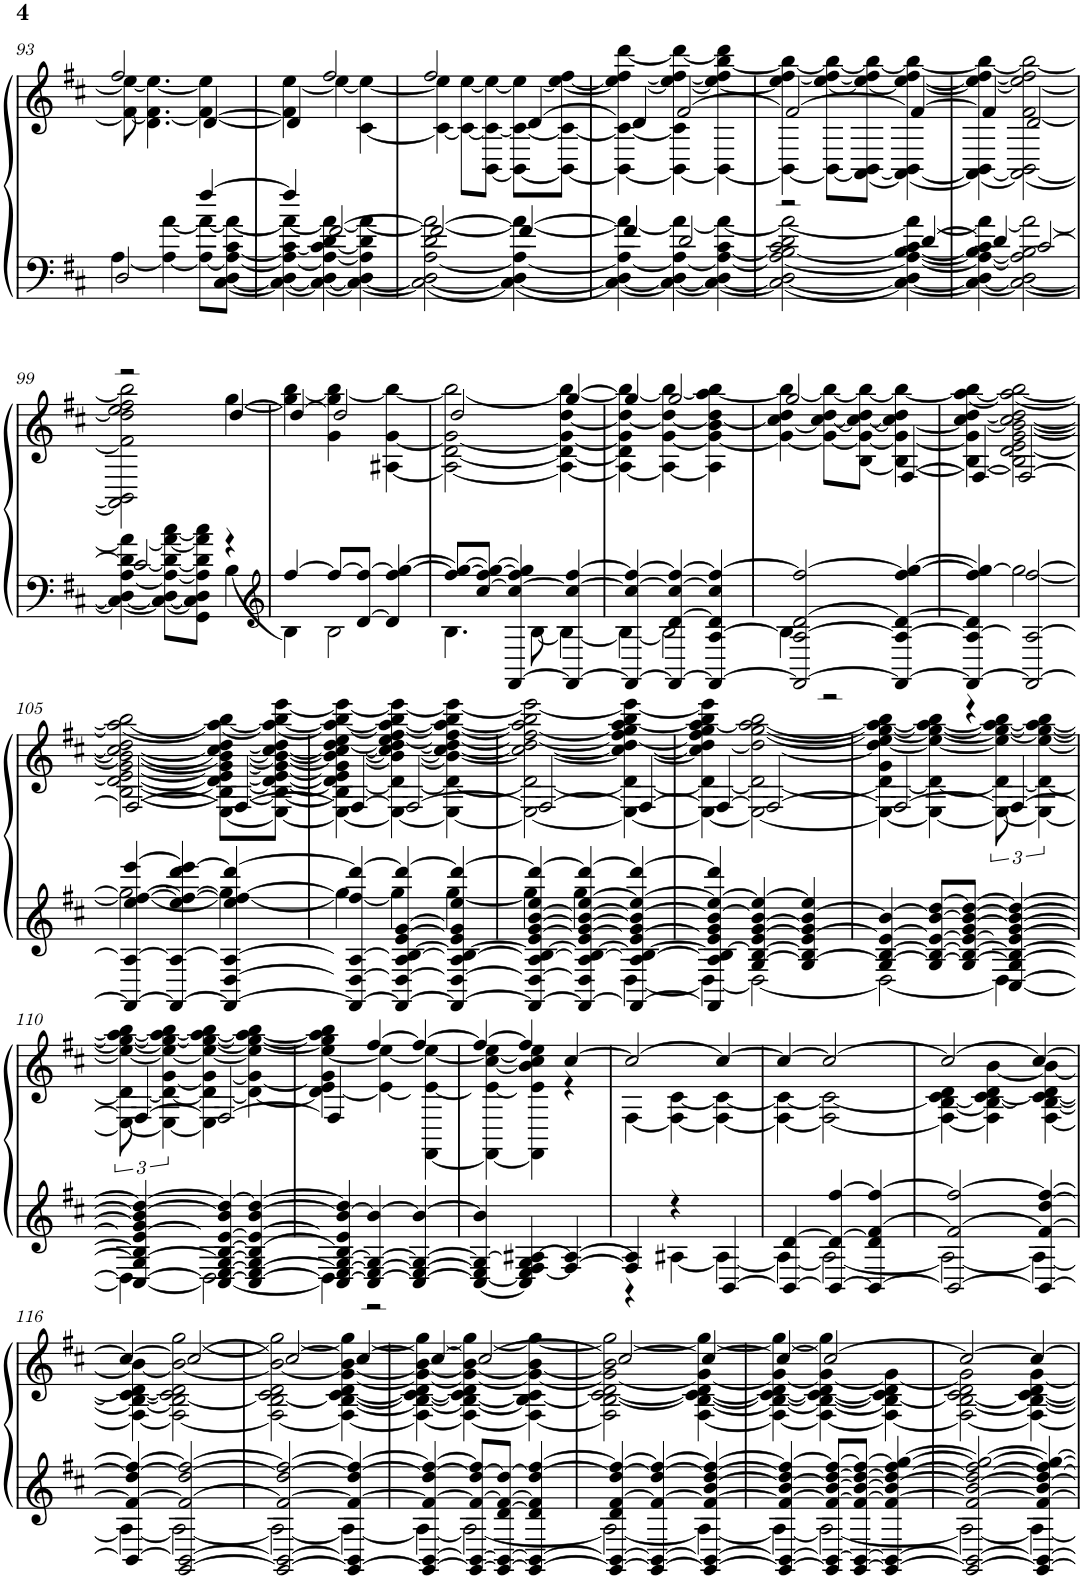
**kern	**kern
*part1	*part1
*staff2	*staff1
*I"Piano	*
*I'Pia.	*
!!LO:PB:g=z
*clefF4	*clefG2
*k[f#c#]	*k[f#c#]
*M3/4	*M3/4
=93	=93
*^	*^
2D/	[4A\	2ff#/	8f#\_ 8ee\_
.	.	.	4.d\ 4.f#\_ 4.ee\_
.	4A\_ [4a\	.	.
[4ff#/	8A\_ 8a\_L	[4d/	4f#\_ 4ee\]
.	[8C#\ [8D\ 8A\_ [8c#\ 8a\_J	.	.
=94	=94	=94	=94
4ff#/]	4C#\_ 4D\_ 4A\_ 4c#\_ 4a\_	4d/]	4f#\] [4ee\
[2f#/	4C#\_ 4D\_ 4A\_ 4c#\] [4d\ 4a\_	2ff#/	4ee\_
.	4C#\_ 4D\_ 4A\] 4d\] 4a\_	.	[4c#\ 4ee\_
=95	=95	=95	=95
2f#/_	2C#\_ 2D\_ [2A\ 2d\ 2a\_	2ff#/	4c#\_ 4ee\]
.	.	.	8c#\_ [8ee\L
.	.	.	[8BB\ 8c#\_ 8ee\_J
4f#/_	4C#\_ 4D\_ 4A\_ 4a\_	[4d/	8BB\_ 8c#\_ 8ee\_L
.	.	.	8BB\_ 8c#\_ 8ee\_ [8ff#\J
=96	=96	=96	=96
4f#/]	4C#\_ 4D\_ 4A\_ 4a\_	4d/]	4BB\_ 4c#\_ 4ee\_ 4ff#\_ [4ddd\
2d/	4C#\_ 4D\_ 4A\_ 4a\_	[2f#/	4BB\_ 4c#\] 4ee\_ 4ff#\_ 4ddd\_
.	4C#\_ 4D\_ 4A\_ [4c#\ 4a\_	.	4BB\_ 4ee\_ 4ff#\] [4bb\ 4ddd\]
=97	=97	=97	=97
2r	2C#\_ 2D\_ 2A\_ 2B\ 2c#\_ 2d\ 2a\_	2f#/_	4BB\_ 4ee\] [4ff#\ 4bb\_
.	.	.	8BB\_ [8ee\ 8ff#\_ 8bb\_L
.	.	.	[8AA\ 8BB\_ 8ee\_ 8ff#\] 8bb\_J
[4d/	4C#\_ 4D\_ 4A\_ [4B\ 4c#\_ 4a\_	4f#/_	4AA\_ 4BB\_ 4ee\_ [4ff#\ 4bb\_
=98	=98	=98	=98
4d/]	4C#\_ 4D\_ 4A\_ 4B\_ 4c#\] 4a\_	4f#/]	4AA\_ 4BB\_ 4ee\_ 4ff#\_ 4bb\_
[2c#/	2C#\_ 2D\_ 2A\] 2B\] 2a\_	2d/	2AA\_ 2BB\_ [2f#\ 2ee\_ 2ff#\] 2bb\_
!!LO:LB:g=z	!!
=99	=99	=99	=99
2c#/]	4C#\_ 4D\_ [4A\ [4d\ 4a\_	2r	2AA\] 2BB\] 2f#\] 2dd\ 2ee\] 2ff#\ 2bb\]
.	8C#\_ 8D\_ 8A\_ 8d\_ 8a\_ [8cc#\L	.	.
.	8GG\ 8C#\] 8D\] 8A\] 8d\] 8a\] 8cc#\]J	.	.
4r	[4B\	[4dd/	[4gg\
=100	=100	=100	=100
*clefG2	*	*	*
[4ff#/	4B\]	4dd/_	4gg\] [4bb\
8ff#/L_	2B\	2dd/]	4g\ 4gg\ 4bb\_
[8d/ 8ff#/_J	.	.	.
4d/] 4ff#/_ [4gg/	.	.	[4A#X\ [4g\ 4bb\_
=101	=101	=101	=101
8ff#/_ 8gg/_L	4.B\	2dd/	2A#\_ [2d\ 2g\_ 2bb\_
[8cc#/ 8ff#/_ 8gg/_J	.	.	.
[4FF#/ 4cc#/_ 4ff#/] 4gg/]	.	.	.
.	[8B\	.	.
4FF#/_ 4cc#/_ [4ff#/	4B\_	[4gg/	4A#\_ 4d\_ 4g\_ [4dd\ 4bb\_
=102	=102	=102	=102
4FF#/_ 4cc#/_ 4ff#/_	4B\_	4gg/]	4A#\_ 4d\] 4g\] 4dd\_ 4bb\_
4FF#/_ [4d/ 4cc#/_ 4ff#/_	2B\]	2gg/	4A#\_ [4g\ 4dd\_ 4bb\_
4FF#/_ [4A/ 4d/] 4cc#/] 4ff#/_	.	.	4A#\] 4g\_ 4b\ 4dd\_ 4aa\ 4bb\_
=103	=103	=103	=103
2FF#/_ 2A/_ [2d/ 2ff#/_	4B\	2gg/	4g\_ [4cc#\ 4dd\] 4bb\_
.	2r	.	8g\_ 8cc#\_ [8dd\ 8bb\_L
.	.	.	[8B\ 8g\_ 8cc#\_ 8dd\_ 8bb\_J
4FF#/_ 4A/_ 4d/_ 4ff#/_ [4gg/	.	[4F#/	4B\_ 4g\_ 4cc#\_ 4dd\] 4bb\_
=104	=104	=104	=104
4FF#/_ 4A/_ 4d/] 4ff#/_ 4gg/]	4r	4F#/_	4B\_ 4g\] 4cc#\_ [4dd\ [4aa\ 4bb\_
2FF#/_ 2A/_ 2ff#/_	[2gg\	2F#/_	2B\] 2d\ [2e\ 2g\ [2b\ 2cc#\_ 2dd\_ 2aa\_ 2bb\_
!!LO:LB:g=z	!!
=105	=105	=105	=105
4FF#/_ 4A/_ [4ee/ 4ff#/_ [4eee/	2gg\_	2F#/_	[2B\ [2d\ 2e\_ [2g\ 2b\_ 2cc#\_ 2dd\_ 2aa\_ 2bb\_
4FF#/_ 4A/_ 4ee/_ 4ff#/_ [4ddd/ 4eee/]	.	.	.
4FF#/_ [4D/ 4A/_ 4ee/] 4ff#/_ 4ddd/_	4gg\_	4F#/_	[8E\ 8B\_ 8d\_ 8e\_ 8g\_ 8b\_ 8cc#\_ 8dd\_ 8aa\_ 8bb\_L
.	.	.	8E\_ 8B\_ 8d\_ 8e\_ 8g\_ 8b\_ 8cc#\_ 8dd\_ 8aa\_ 8bb\_ [8eee\J
=106	=106	=106	=106
4FF#/_ 4D/_ 4A/_ 4ff#/] 4ddd/_	4gg\_	4F#/_	4E\_ 4B\] 4d\_ 4e\] 4g\] 4b\_ 4cc#\_ 4dd\_ [4ee\ 4aa\_ 4bb\_ 4eee\_
4FF#/_ 4D/_ 4A/_ [4B/ [4e/ [4g/ 4ddd/_	4gg\]	2F#/_	4E\_ 4d\_ 4b\_ 4cc#\_ 4dd\_ 4ee\] [4ff#\ 4aa\_ 4bb\_ 4eee\_
4FF#/_ 4D/_ 4A/_ 4B/_ 4e/] 4g/] 4ee/ 4ddd/_	[4gg\	.	4E\_ 4d\_ 4b\] 4cc#\_ 4dd\_ 4ff#\_ 4aa\_ 4bb\_ 4eee\_
=107	=107	=107	=107
4FF#/_ 4D/_ 4A/_ 4B/_ [4e/ [4g/ [4b/ 4ee/ 4ddd/_	4gg\]	2F#/_	2E\_ 2d\_ 2cc#\_ 2dd\_ 2ff#\_ 2aa\_ 2bb\] 2eee\_
4FF#/_ 4D/] 4A/_ 4B/_ 4e/_ 4g/_ 4b/_ [4ee/ 4ddd/_	4gg\	.	.
4FF#/_ 4A/_ 4B/_ 4e/_ 4g/] 4b/_ 4ee/_ 4ddd/_	[4D\	4F#/_	4E\_ 4d\_ 4cc#\_ 4dd\_ 4ff#\_ 4gg\ 4aa\] [4bb\ 4eee\_
=108	=108	=108	=108
4FF#/] 4A/] 4B/_ 4e/] 4g/ 4b/_ 4ee/_ 4ddd/]	4D\_	4F#/_	4E\_ 4d\_ 4cc#\] 4dd\_ 4ff#\] 4gg\ [4aa\ 4bb\] 4eee\]
[4G/ 4B/_ [4e/ [4g/ 4b/] 4ee/_	2D\_	2F#/_	2E\_ 2d\_ 2dd\_ [2gg\ 2aa\_ [2bb\
4G/_ 4B/] 4e/_ 4g/] [4b/ 4ee/]	.	.	.
=109	=109	=109	=109
4G/_ [4B/ 4e/_ 4b/_	2D\_	2F#/_	4E\_ 4d\_ 4g\ 4dd\] [4ee\ 4gg\_ 4aa\_ 4bb\_
8G/_ 8B/_ 8e/_ 8b/_ [8dd/L	.	.	4E\_ 4d\_ 4ee\_ 4gg\_ 4aa\_ 4bb\_
8G/_ 8B/_ 8e/_ [8g/ 8b/_ 8dd/_J	.	.	.
[4C#/ 4G/_ 4B/_ 4e/_ 4g/_ 4b/_ 4dd/_	4D\_	4F#/_	4E\_ 4d\_ 4ee\] 4gg\_ 4aa\_ 4bb\_
!!LO:LB:g=z	!!
=110	=110	=110	=110
4C#/_ 4G/_ 4B/] 4e/_ 4g/] 4b/_ 4dd/_	4D\_	4F#/_	12E\_ 12d\_ 12ee\_ 12gg\_ 12aa\_ 12bb\_
.	.	.	6E\_ 6d\_ [6g\ 6ee\_ 6gg\] 6aa\_ 6bb\_
4C#/_ [4E/ 4G/_ [4B/ 4e/_ 4b/] 4dd/_	2D\_	2F#/_	4E\] 4d\_ 4g\_ 4ee\_ [4gg\ 4aa\_ 4bb\_
4C#/_ 4E/_ 4G/] 4B/_ 4e/_ [4b/ 4dd/_	.	.	4d\_ 4g\_ 4ee\] 4gg\_ 4aa\_ 4bb\_
=111	=111	=111	=111
4C#/_ 4E/_ [4G/ 4B/] 4e/] 4b/_ 4dd/]	4D\]	4F#/]	4d\] [4e\ 4g\] [4ee\ 4gg\] 4aa\] 4bb\]
4C#/_ 4E/_ 4G/_ 4b/_	2r	[4ff#/	4e\_ 4ee\_
4C#/_ 4E/_ 4G/_ 4b/_	.	4ff#/_	[4FF#\ 4e\_ 4ee\_
*v	*v	*	*
=112	=112	=112
4C#/_ 4E/_ 4G/_ 4b/]	4ff#/_	4FF#\_ 4e\_ [4cc#\ 4ee\_
4C#/] 4E/] [4F#/ 4G/] [4A#X/	4ff#/]	4FF#\] 4e\] 4b\ 4cc#\] 4ee\]
4F#/_ 4A#/_	[4cc#/	4r
=113	=113	=113
*^	*	*
4F#/] 4A#/]	4r	2cc#/_	[4F#\
4r	[4A#X\	.	4F#\_ [4c#\
[4BB/	4A#\_	4cc#/_	4F#\_ 4c#\_
=114	=114	=114	=114
4BB/_ [4d/	4A#\_	4cc#/_	4F#\_ 4c#\_
4BB/_ 4d/_ [4ff#/	2A#\_	2cc#/_	2F#\_ 2c#\_
4BB/_ 4d/] [4f#/ 4ff#/_	.	.	.
=115	=115	=115	=115
2BB/_ 2f#/_ 2ff#/_	2A#\_	2cc#/_	4F#\_ [4B\ 4c#\_ 4d\
.	.	.	4F#\] 4B\] 4c#\_ [4d\ [4b\
4BB/_ 4f#/_ [4dd/ 4ff#/_	4A#\_	4cc#/_	[4F#\ [4B\ 4c#\_ 4d\_ 4b\_
!!LO:LB:g=z	!!
=116	=116	=116	=116
4BB/_ 4f#/_ 4dd/_ 4ff#/_	4A#\_	4cc#/_	4F#\_ 4B\_ 4c#\_ 4d\_ 4b\_
[2GG/ 2BB/_ 2f#/_ 2dd/_ 2ff#/_	2A#\_	2cc#/_	2F#\_ 2B\] 2c#\_ 2d\] 2b\_ [2gg\
=117	=117	=117	=117
2GG/_ 2BB/_ 2f#/_ 2dd/_ 2ff#/_	2A#\_	2cc#/_	2F#\_ 2B\ 2c#\_ 2d\ 2b\_ 2gg\_
4GG/_ 4BB/] 4f#/_ 4dd/_ 4ff#/_	4A#\_	4cc#/_	4F#\_ [4B\ 4c#\_ [4d\ [4g\ 4b\_ 4gg\_
=118	=118	=118	=118
4GG/_ [4BB/ 4f#/_ 4dd/_ 4ff#/_	4A#\_	4cc#/_	4F#\_ 4B\_ 4c#\_ 4d\_ 4g\_ 4b\_ 4gg\_
8GG/_ 8BB/_ 8f#/_ 8dd/_ 8ff#/]L	2A#\_	2cc#/_	4F#\_ 4B\_ 4c#\_ 4d\] 4g\_ 4b\_ 4gg\_
8GG/_ 8BB/_ [8d/ 8f#/_ 8dd/_J	.	.	.
4GG/_ 4BB/_ 4d/] 4f#/] 4dd/_ [4ff#/	.	.	4F#\_ 4B\] 4c#\_ 4g\_ 4b\_ 4gg\_
=119	=119	=119	=119
4GG/_ 4BB/_ 4d/ [4f#/ 4dd/_ 4ff#/_	2A#\_	2cc#/_	2F#\] 2B\ 2c#\_ [2d\ 2g\_ 2b\] 2gg\_
4GG/_ 4BB/_ 4f#/_ 4dd/_ 4ff#/_	.	.	.
4GG/_ 4BB/_ 4f#/_ [4b/ 4dd/_ 4ff#/_	4A#\_	4cc#/_	[4F#\ [4B\ 4c#\_ 4d\_ 4g\_ 4gg\_
=120	=120	=120	=120
4GG/_ 4BB/_ 4f#/_ 4b/_ 4dd/] 4ff#/_	4A#\_	4cc#/_	4F#\_ 4B\_ 4c#\_ 4d\_ 4g\_ 4gg\_
8GG/] 8BB/_ 8f#/_ 8b/_ [8dd/ 8ff#/_L	2A#\_	2cc#/_	4F#\_ 4B\_ 4c#\_ 4d\_ 4g\_ 4gg\]
[8GG/ 8BB/_ 8f#/_ 8b/_ 8dd/_ 8ff#/_J	.	.	.
4GG/_ 4BB/_ 4f#/_ 4b/_ 4dd/_ 4ff#/_ [4gg/	.	.	4F#\_ 4B\] 4c#\_ 4d\] 4g\_
=121	=121	=121	=121
2GG/_ 2BB/_ 2f#/_ 2b/_ 2dd/_ 2ff#/_ 2gg/_	2A#\_	2cc#/_	2F#\_ [2B\ 2c#\_ 2d\ 2g\]
4GG/_ 4BB/_ 4f#/_ 4b/_ 4dd/_ 4ff#/_ 4gg/_	4A#\_	4cc#/_	4F#\_ 4B\_ 4c#\_ [4d\ [4g\
*v	*v	*	*
*	*v	*v
=	=
*-	*-
